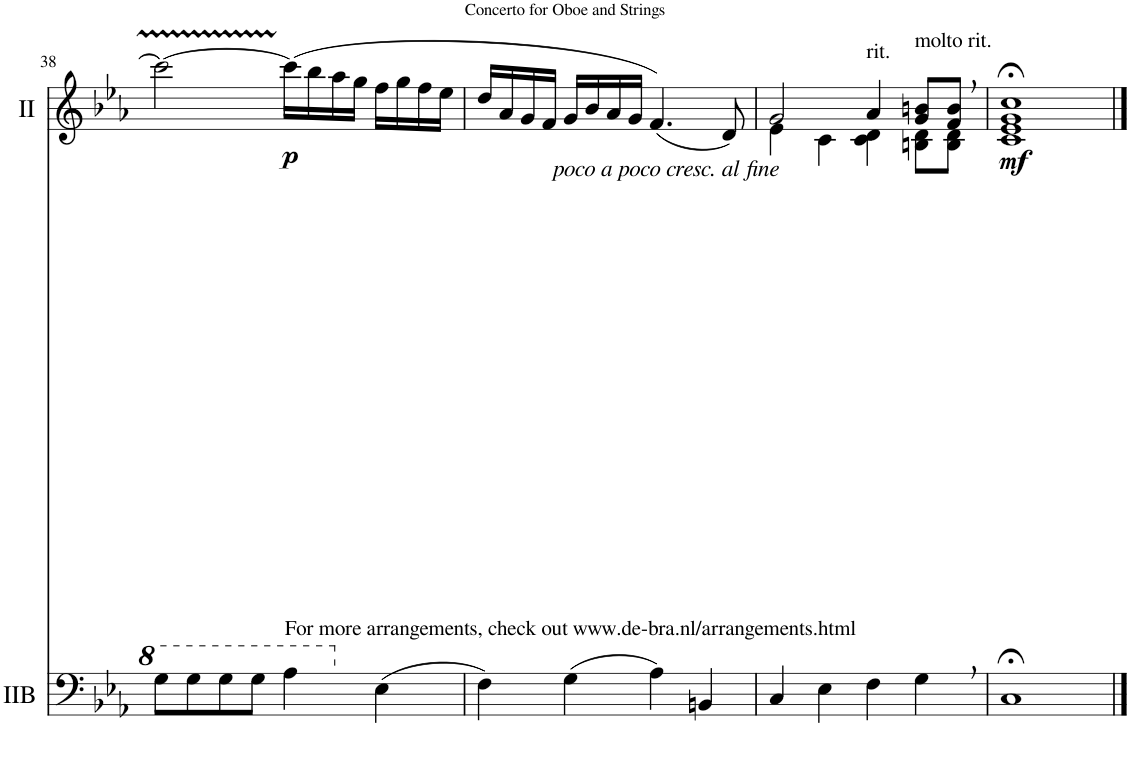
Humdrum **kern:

**kern	**kern	**dynam
*part2	*part1	*part1
*staff2	*staff1	*staff1
*I"Bass 2	*I"Acc. 2	*
!!LO:PB:g=z
*clefF4	*clefG2	*
*Trd7c12	*	*
*k[b-e-a-]	*k[b-e-a-]	*
*M4/4	*M4/4	*
*met(c)	*met(c)	*
=38	=38	=38
8g\L	2ccc\_	.
8g\	.	.
8g\	.	.
8g\J	.	.
!	!	!LO:DY:b
4a-\	(16ccc\LL]	p
.	16bb-\	.
.	16aa-\	.
.	16gg\JJ	.
(4E-\	16ff\LL	.
.	16gg\	.
.	16ff\	.
.	16ee-\JJ	.
=39	=39	=39
4F\)	16dd/LL	.
.	16a-/	.
.	16g/	.
.	16f/JJ	.
!	!LO:TX:b:i:t=poco a poco cresc. al fine	!
(4G\	16g/LL	.
.	16b-/	.
.	16a-/	.
.	16g/JJ	.
4A-\)	(4.f/)	.
4BBn/	.	.
.	8d/)	.
=40	=40	=40
*	*^	*
4C/	2g/	4e-\	.
4E-\	.	4c\	.
!	!LO:TX:a:t=rit.	!	!
4F\	4a-/	4c\ 4d\	.
!	!LO:TX:a:t=molto rit.	!	!
4G,\	8g/ 8bn/L	8Bn\ 8d\L	.
.	8f/, 8b/,J	8B\ 8d\J	.
=41	=41	=41	=41
!	!LO:TX:b:t=For more arrangements, check out www.de-bra.nl/arrangements.html	!	!
!	!	!	!LO:DY:b
1C;<	1e-;< 1g;< 1cc;<	1c	mf
*	*v	*v	*
==	==	==
*-	*-	*-
